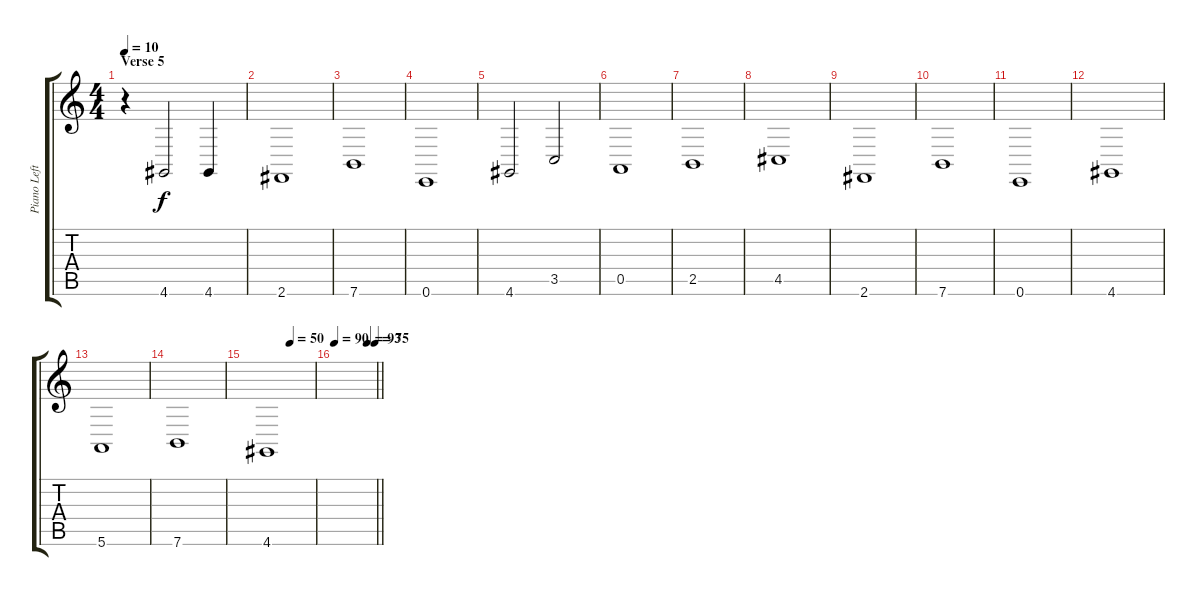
\track ("Piano Left" "Piano Left") {instrument acousticgrandpiano}
\staff {score tabs}
\tuning (E4 B3 G3 D3 A2 E2) {hide}
\ts (4 4)
\section ("" "Verse 5")
\tempo 10
\clef g2
\ks c
r.4{dy f} 4.6.2 4.6.4 |
2.6.1 |
7.6.1 |
0.6.1 |
4.6.2 3.5.2 |
0.5.1 |
2.5.1 |
4.5.1 |
2.6.1 |
7.6.1 |
0.6.1 |
4.6.1 |
5.6.1 |
7.6.1 |
\tempo (50 0.5)
4.6.1 |
\tempo (93 0.7916666666666666)
\tempo (75 0.9791666666666666)
\tempo 90
\barLineRight lightlight
